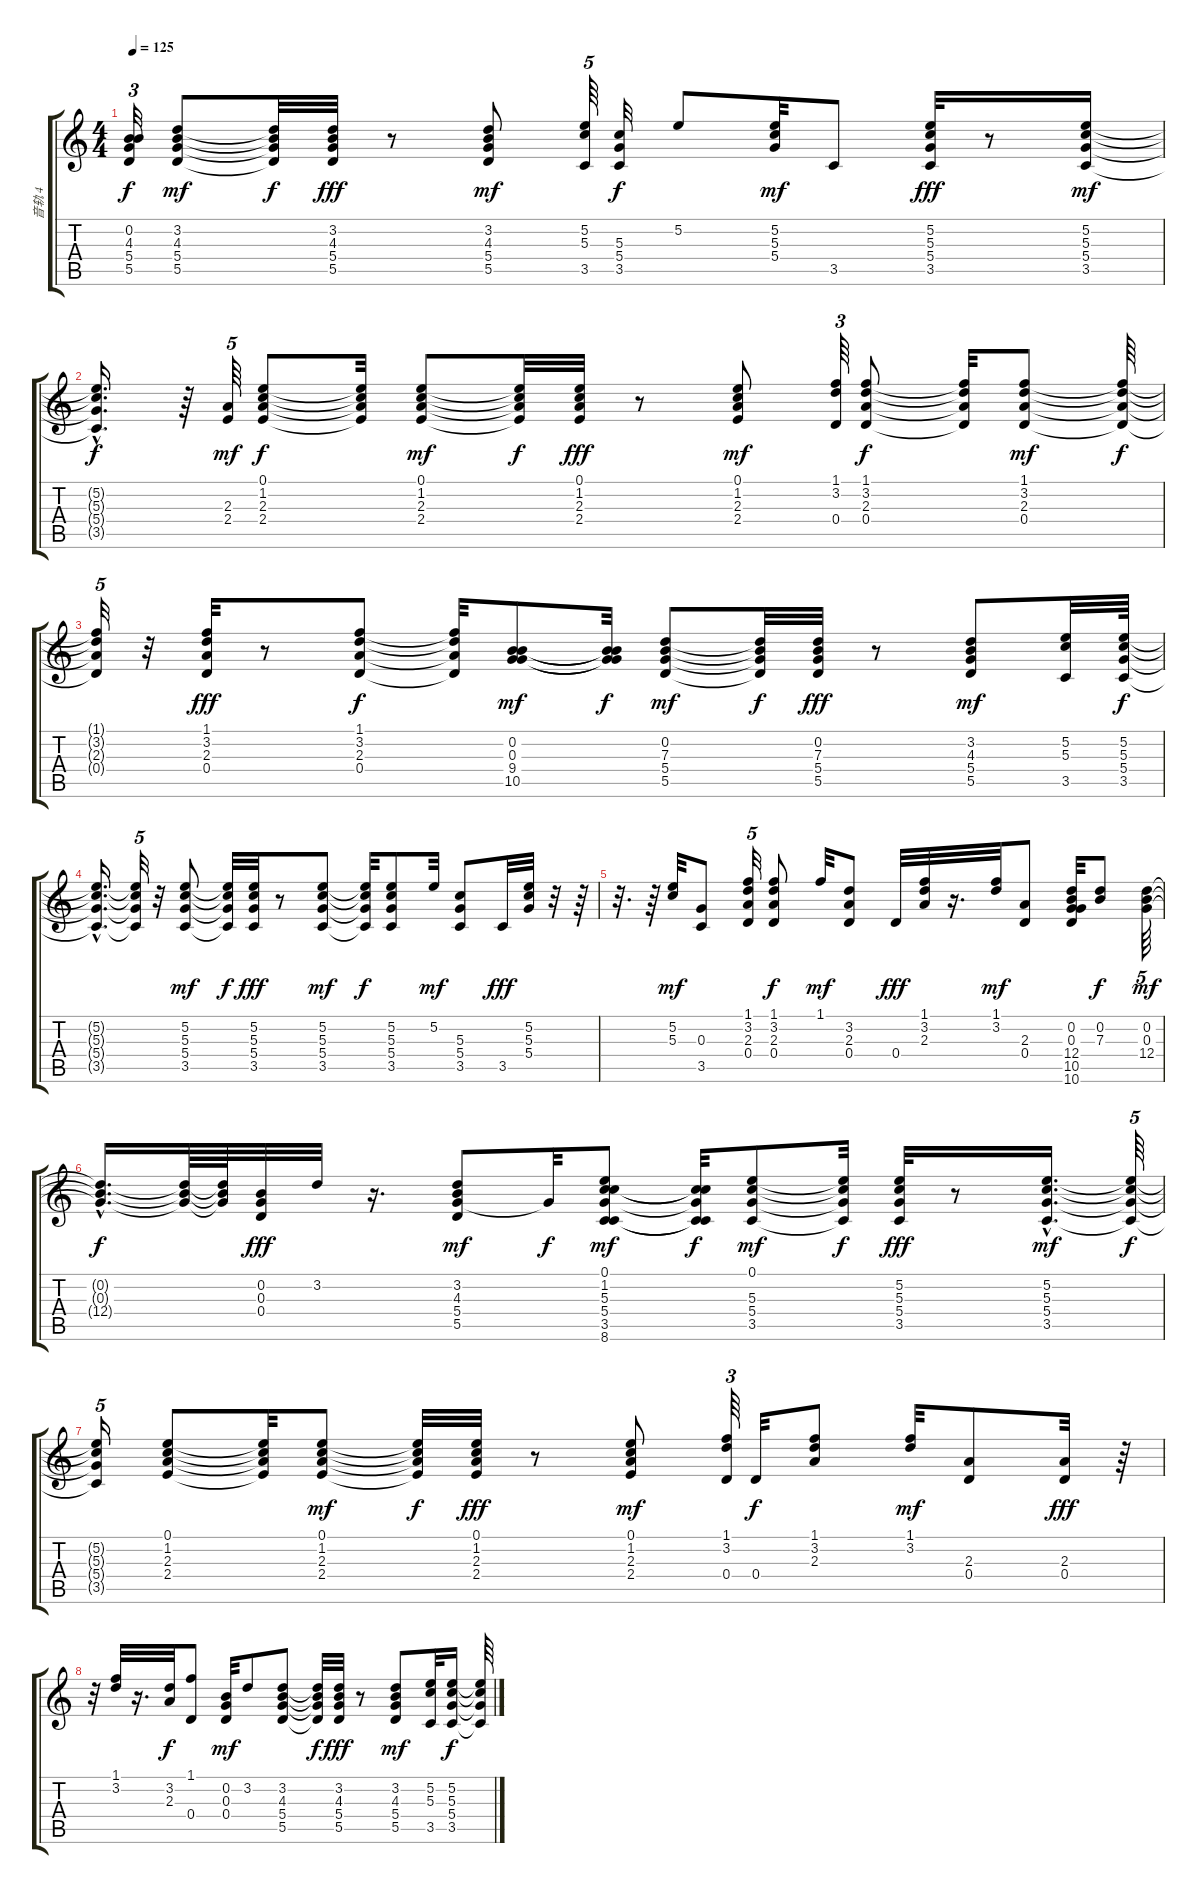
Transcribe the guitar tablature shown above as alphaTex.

\track ("音轨 4" "音轨 4") {instrument electricguitarmuted}
\staff {score tabs}
\tuning (E4 B3 G3 D3 A2 E2) {hide}
\ts (4 4)
\tempo 125
\clef g2
\ks c
(0.2{t} 4.3{t} 5.4{t} 5.5{t}).32{tu (3 2) dy f} (3.2 4.3 5.4 5.5).8{dy mf} (3.2{t} 4.3{t} 5.4{t} 5.5{t}).32{dy f} (3.2 4.3 5.4 5.5).32{dy fff} r.8 (3.2 4.3 5.4 5.5).8{dy mf} (5.2 5.3 3.5).64{tu (5 4)} (5.3 5.4 3.5).32{dy f} 5.2.8 (5.2 5.3 5.4).32{dy mf} 3.5.8 (5.2 5.3 5.4 3.5).32{dy fff} r.8 (5.2 5.3 5.4 3.5).16{dy mf} |
(5.2{hac t} 5.3{hac t} 5.4{t} 3.5{t}).16{d dy f} r.64 (2.3 2.4).64{tu (5 4) dy mf} (0.1 1.2 2.3 2.4).8{dy f} (0.1{t} 1.2{t} 2.3{t} 2.4{t}).32 (0.1 1.2 2.3 2.4).8{dy mf} (0.1{t} 1.2{t} 2.3{t} 2.4{t}).32{dy f} (0.1 1.2 2.3 2.4).32{dy fff} r.8 (0.1 1.2 2.3 2.4).8{dy mf} (1.1 3.2 0.4).64{tu (3 2)} (1.1 3.2 2.3 0.4).8{dy f} (1.1{t} 3.2{t} 2.3{t} 0.4{t}).32 (1.1 3.2 2.3 0.4).8{dy mf} (1.1{t} 3.2{t} 2.3{t} 0.4{t}).64{dy f} |
(1.1{t} 3.2{t} 2.3{t} 0.4{t}).32{tu (5 4)} r.32 (1.1 3.2 2.3 0.4).32{dy fff} r.8 (1.1 3.2 2.3 0.4).8{dy f} (1.1{t} 3.2{t} 2.3{t} 0.4{t}).32 (0.2 0.3 9.4 10.5).8{dy mf} (0.2{t} 0.3{t} 9.4{t} 10.5{t}).32{dy f} (0.2 7.3 5.4 5.5).8{dy mf} (0.2{t} 7.3{t} 5.4{t} 5.5{t}).32{dy f} (0.2 7.3 5.4 5.5).32{dy fff} r.8 (3.2 4.3 5.4 5.5).8{dy mf} (5.2 5.3 3.5).32 (5.2 5.3 5.4 3.5).64{dy f} |
(5.2{hac t} 5.3{hac t} 5.4{hac t} 3.5{hac t}).16{d} (5.2{t} 5.3{t} 5.4{t} 3.5{t}).32{tu (5 4)} r.32 (5.2 5.3 5.4 3.5).8{dy mf} (5.2{t} 5.3{t} 5.4{t} 3.5{t}).32{dy f} (5.2 5.3 5.4 3.5).32{dy fff} r.8 (5.2 5.3 5.4 3.5).8{dy mf} (5.2{t} 5.3{t} 5.4{t} 3.5{t}).32{dy f} (5.2 5.3 5.4 3.5).8 5.2.32{dy mf} (5.3 5.4 3.5).8 3.5.32{dy fff} (5.2 5.3 5.4).32 r.32 r.64 |
r.32{d} r.64 (5.2 5.3).32{dy mf} (0.3 3.5).8 (1.1 3.2 2.3 0.4).32{tu (5 4)} (1.1 3.2 2.3 0.4).8{dy f} 1.1.32{dy mf} (3.2 2.3 0.4).8 0.4.32{dy fff} (1.1 3.2 2.3).32 r.16{d} (1.1 3.2).32{dy mf} (2.3 0.4).8 (0.2 0.3 12.4 10.5 10.6).32 (0.2 7.3).8{dy f} (0.2 0.3 12.4).64{tu (5 4) dy mf} |
(0.2{hac t} 0.3{hac t} 12.4{hac t}).16{d dy f} (0.2{t} 0.3{t} 12.4{t}).64 (0.2{t} 0.3{t} 12.4{t}).64 (0.2 0.3 0.4).32{dy fff} 3.2.32 r.16{d} (3.2 4.3 5.4 5.5).8{dy mf} 5.4{t}.32{dy f} (0.1 1.2 5.3 5.4 3.5 8.6).8{dy mf} (1.2{t} 5.3{t} 5.4{t} 3.5{t} 8.6{t}).32{dy f} (0.1 5.3 5.4 3.5).8{dy mf} (0.1{t} 5.3{t} 5.4{t} 3.5{t}).32{dy f} (5.2 5.3 5.4 3.5).32{dy fff} r.8 (5.2{hac} 5.3{hac} 5.4{hac} 3.5{hac}).16{d dy mf} (5.2{t} 5.3{t} 5.4{t} 3.5{t}).64{tu (5 4) dy f} |
(5.2{t} 5.3{t} 5.4{t} 3.5{t}).16{tu (5 4)} (0.1 1.2 2.3 2.4).8 (0.1{t} 1.2{t} 2.3{t} 2.4{t}).32 (0.1 1.2 2.3 2.4).8{dy mf} (0.1{t} 1.2{t} 2.3{t} 2.4{t}).32{dy f} (0.1 1.2 2.3 2.4).32{dy fff} r.8 (0.1 1.2 2.3 2.4).8{dy mf} (1.1 3.2 0.4).64{tu (3 2)} 0.4.32{dy f} (1.1 3.2 2.3).8 (1.1 3.2).32{dy mf} (2.3 0.4).8 (2.3 0.4).32{dy fff} r.64 |
r.32 (1.1 3.2).32 r.16{d} (3.2 2.3).32{dy f} (1.1 0.4).8 (0.2 0.3 0.4).32{dy mf} 3.2.8 (3.2 4.3 5.4 5.5).8 (3.2{t} 4.3{t} 5.4{t} 5.5{t}).32{dy f} (3.2 4.3 5.4 5.5).32{dy fff} r.8 (3.2 4.3 5.4 5.5).8{dy mf} (5.2 5.3 3.5).32 (5.2 5.3 5.4 3.5).16{dy f} (5.2{t} 5.3{t} 5.4{t} 3.5{t}).64
